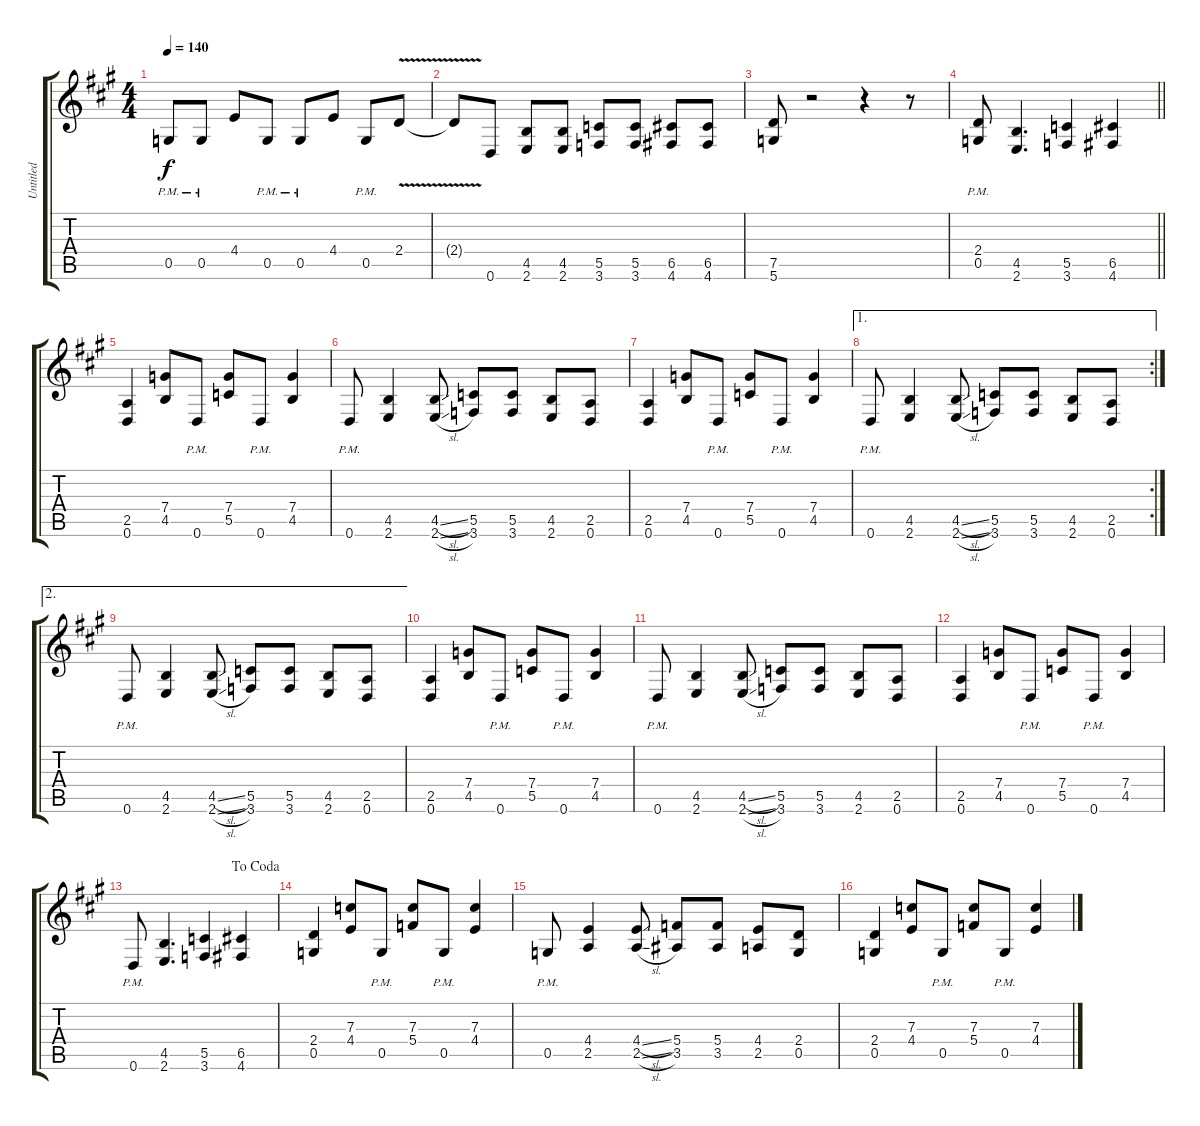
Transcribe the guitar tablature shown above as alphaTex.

\track ("Untitled" "Untitled") {instrument distortionguitar}
\staff {score tabs}
\tuning (D4 A3 F3 C3 G2 D2) {hide}
\ts (4 4)
\tempo 140
\clef g2
\ks a
0.5{pm}.8{dy f} 0.5{pm}.8 4.4.8 0.5{pm}.8 0.5{pm}.8 4.4.8 0.5{pm}.8 2.4{v}.8 |
2.4{v t}.8 0.6.8 (4.5 2.6).8 (4.5 2.6).8 (5.5 3.6).8 (5.5 3.6).8 (6.5 4.6).8 (6.5 4.6).8 |
(7.5 5.6).8 r.2 r.4 r.8 |
\barLineRight lightlight
(2.4{pm} 0.5{pm}).8 (4.5 2.6).4{d} (5.5 3.6).4 (6.5 4.6).4 |
(2.5 0.6).4 (7.4 4.5).8 0.6{pm}.8 (7.4 5.5).8 0.6{pm}.8 (7.4 4.5).4 |
0.6{pm}.8 (4.5 2.6).4 (4.5{sl} 2.6{sl}).8 (5.5 3.6).8 (5.5 3.6).8 (4.5 2.6).8 (2.5 0.6).8 |
(2.5 0.6).4 (7.4 4.5).8 0.6{pm}.8 (7.4 5.5).8 0.6{pm}.8 (7.4 4.5).4 |
\ae 1
\rc 2
0.6{pm}.8 (4.5 2.6).4 (4.5{sl} 2.6{sl}).8 (5.5 3.6).8 (5.5 3.6).8 (4.5 2.6).8 (2.5 0.6).8 |
\ae 2
0.6{pm}.8 (4.5 2.6).4 (4.5{sl} 2.6{sl}).8 (5.5 3.6).8 (5.5 3.6).8 (4.5 2.6).8 (2.5 0.6).8 |
(2.5 0.6).4 (7.4 4.5).8 0.6{pm}.8 (7.4 5.5).8 0.6{pm}.8 (7.4 4.5).4 |
0.6{pm}.8 (4.5 2.6).4 (4.5{sl} 2.6{sl}).8 (5.5 3.6).8 (5.5 3.6).8 (4.5 2.6).8 (2.5 0.6).8 |
(2.5 0.6).4 (7.4 4.5).8 0.6{pm}.8 (7.4 5.5).8 0.6{pm}.8 (7.4 4.5).4 |
\jump dacoda
0.6{pm}.8 (4.5 2.6).4{d} (5.5 3.6).4 (6.5 4.6).4 |
(2.4 0.5).4 (7.3 4.4).8 0.5{pm}.8 (7.3 5.4).8 0.5{pm}.8 (7.3 4.4).4 |
0.5{pm}.8 (4.4 2.5).4 (4.4{sl} 2.5{sl}).8 (5.4 3.5).8 (5.4 3.5).8 (4.4 2.5).8 (2.4 0.5).8 |
(2.4 0.5).4 (7.3 4.4).8 0.5{pm}.8 (7.3 5.4).8 0.5{pm}.8 (7.3 4.4).4
